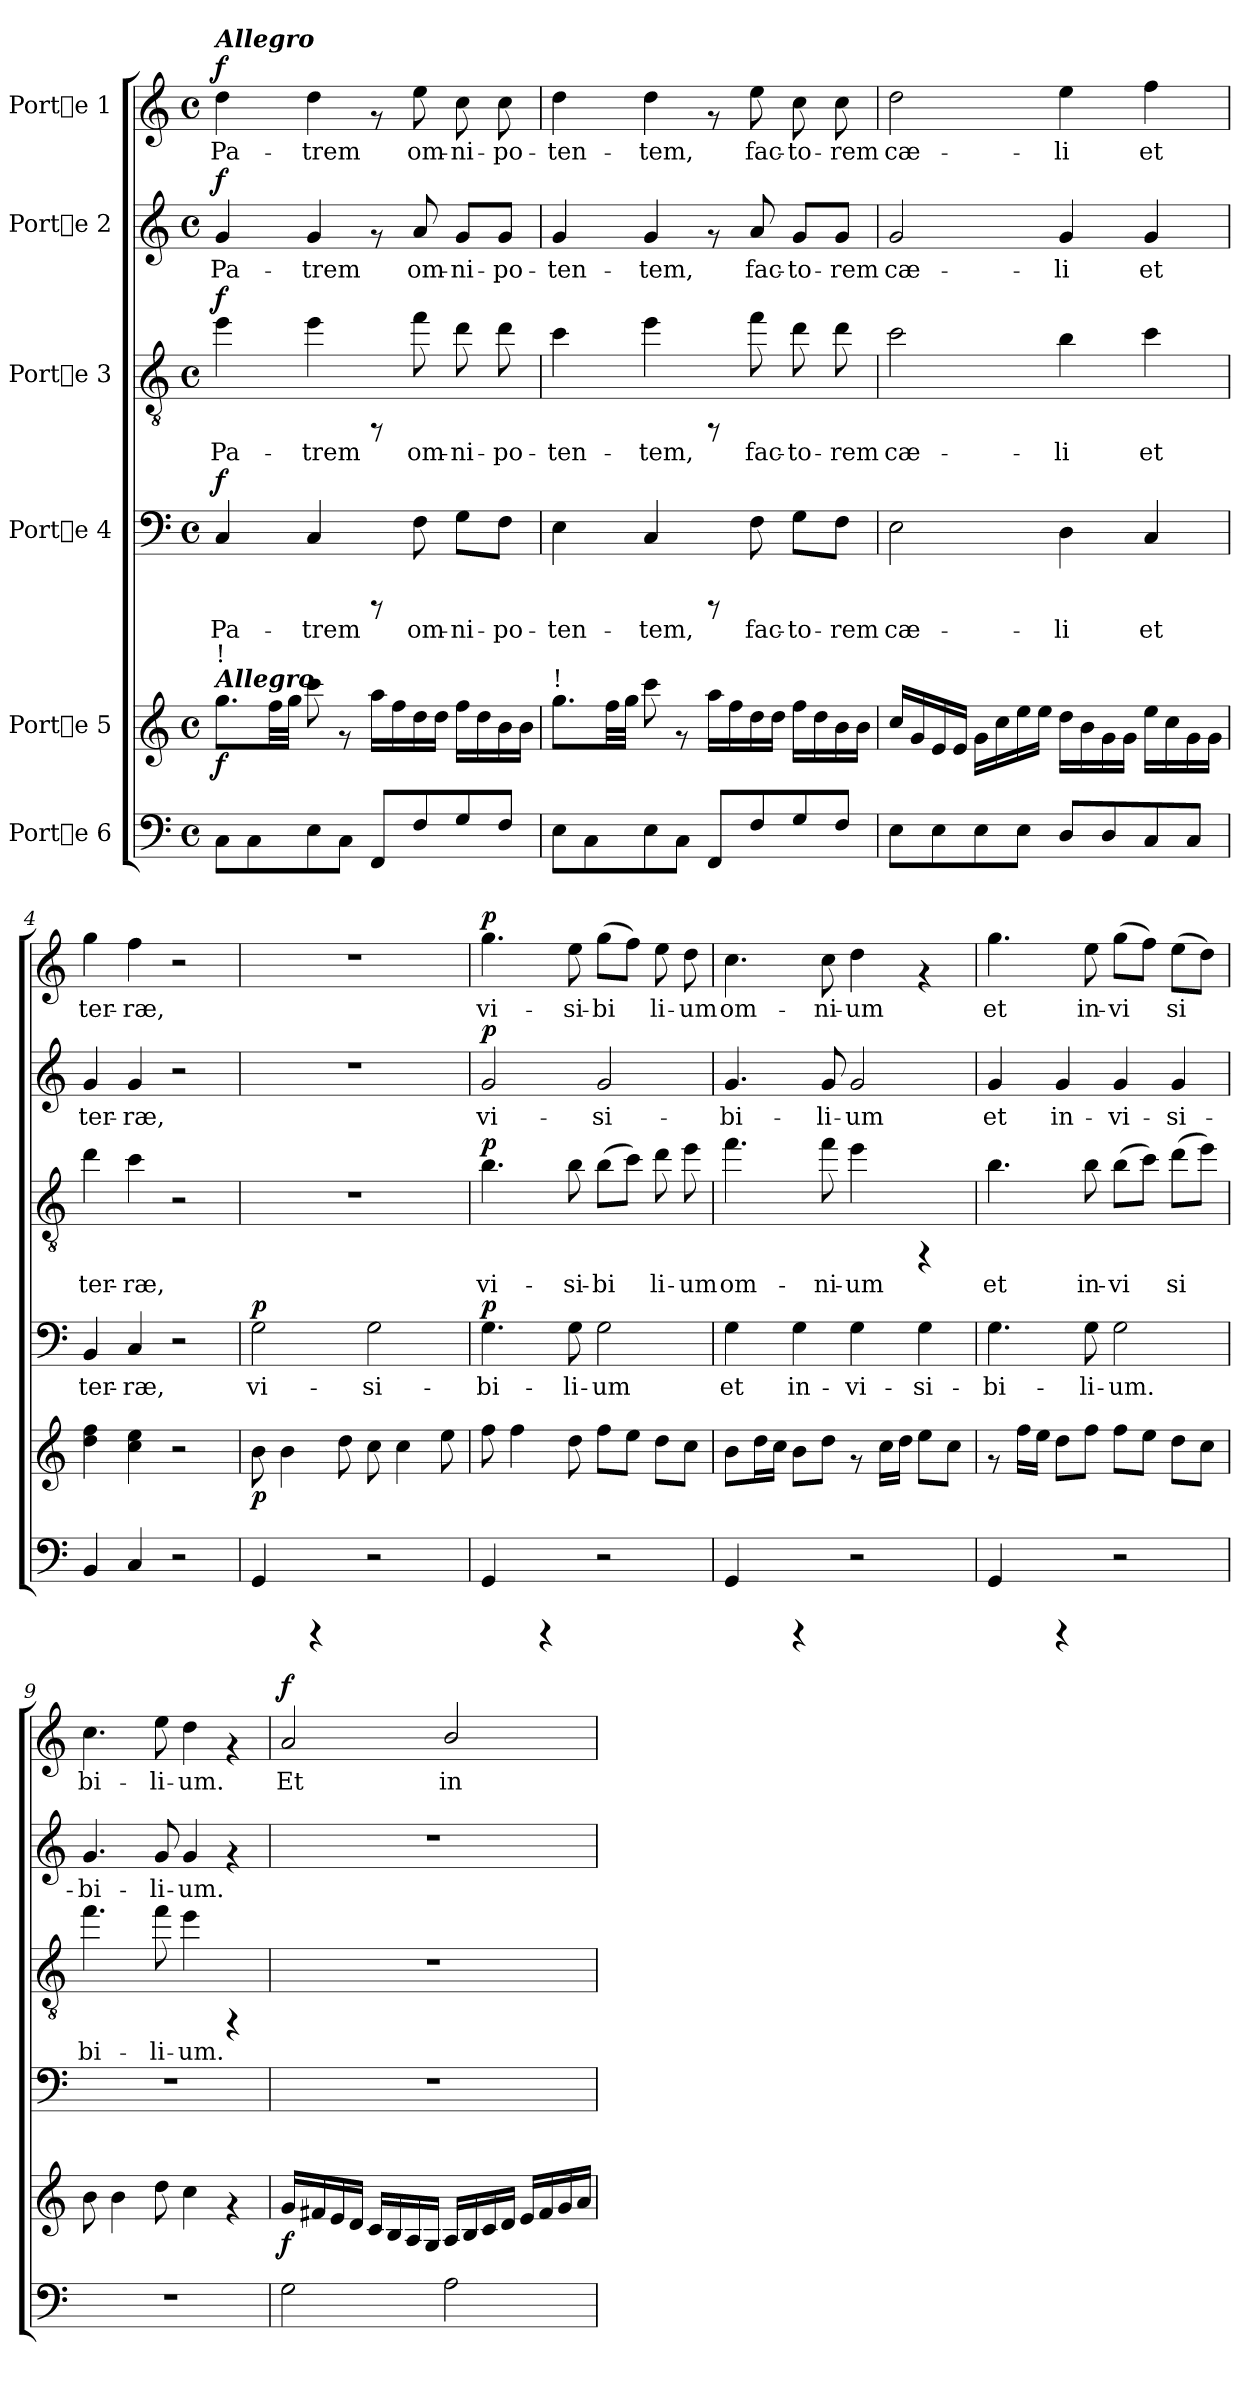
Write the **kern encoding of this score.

**kern	**kern	**dynam	**kern	**text	**dynam	**kern	**text	**dynam	**kern	**text	**dynam	**kern	**text	**dynam
*part6	*part5	*part5	*part4	*part4	*part4	*part3	*part3	*part3	*part2	*part2	*part2	*part1	*part1	*part1
*staff6	*staff5	*staff5	*staff4	*staff4	*staff4	*staff3	*staff3	*staff3	*staff2	*staff2	*staff2	*staff1	*staff1	*staff1
*I"Porte 6	*I"Porte 5	*	*I"Porte 4	*	*	*I"Porte 3	*	*	*I"Porte 2	*	*	*I"Porte 1	*	*
!!LO:PB:g=z
*stria5	*stria5	*	*stria5	*	*	*stria5	*	*	*stria5	*	*	*stria5	*	*
*clefF4	*clefG2	*	*clefF4	*	*	*clefGv2	*	*	*clefG2	*	*	*clefG2	*	*
*	*	*	*	*	*	*ITrd8c14	*	*	*	*	*	*ITrd1c2	*	*
*M4/4	*M4/4	*	*M4/4	*	*	*M4/4	*	*	*M4/4	*	*	*M4/4	*	*
*met(c)	*met(c)	*	*met(c)	*	*	*met(c)	*	*	*met(c)	*	*	*met(c)	*	*
=1	=1	=1	=1	=1	=1	=1	=1	=1	=1	=1	=1	=1	=1	=1
!	!	!	!	!	!	!	!	!	!	!	!	!LO:TX:a:Bi:t=Allegro	!	!
!	!LO:TX:a:Bi:t=Allegro	!	!	!	!	!	!	!	!	!	!	!	!	!
!	!LO:TX:a:t=!	!	!	!	!	!	!	!	!	!	!	!	!	!
!	!	!LO:DY:b	!	!LO:LY:b:cj	!LO:DY:a	!	!LO:LY:b:cj	!LO:DY:a	!	!LO:LY:b:cj	!LO:DY:a	!	!LO:LY:b:cj	!LO:DY:a
8C\L	8.gg\L	f	4C/	Pa-	f	4e\	Pa-	f	4g/	Pa-	f	4cc\	Pa-	f
8C\	.	.	.	.	.	.	.	.	.	.	.	.	.	.
.	32ff\	.	.	.	.	.	.	.	.	.	.	.	.	.
.	32gg\J	.	.	.	.	.	.	.	.	.	.	.	.	.
!	!	!	!	!LO:LY:b:cj	!	!	!LO:LY:b:cj	!	!	!LO:LY:b:cj	!	!	!LO:LY:b:cj	!
8E\	8ccc\	.	4C/	-trem	.	4e\	-trem	.	4g/	-trem	.	4cc\	-trem	.
8C\J	8rf	.	.	.	.	.	.	.	.	.	.	.	.	.
8FF/L	16aa\L	.	8rCCC	.	.	8rFF	.	.	8rf	.	.	8rf	.	.
.	16ff\	.	.	.	.	.	.	.	.	.	.	.	.	.
!	!	!	!	!LO:LY:b:cj	!	!	!LO:LY:b:cj	!	!	!LO:LY:b:cj	!	!	!LO:LY:b:cj	!
8F/	16dd\	.	8F\	om-	.	8f\	om-	.	8a/	om-	.	8dd\	om-	.
.	16dd\J	.	.	.	.	.	.	.	.	.	.	.	.	.
!	!	!	!	!LO:LY:b:cj	!	!	!LO:LY:b:cj	!	!	!LO:LY:b:cj	!	!	!LO:LY:b:cj	!
8G/	16ff\L	.	8G\L	-ni-	.	8d\	-ni-	.	8g/L	-ni-	.	8b\	-ni-	.
.	16dd\	.	.	.	.	.	.	.	.	.	.	.	.	.
!	!	!	!	!LO:LY:b:cj	!	!	!LO:LY:b:cj	!	!	!LO:LY:b:cj	!	!	!LO:LY:b:cj	!
8F/J	16b\	.	8F\J	-po-	.	8d\	-po-	.	8g/J	-po-	.	8b\	-po-	.
.	16b\J	.	.	.	.	.	.	.	.	.	.	.	.	.
=2	=2	=2	=2	=2	=2	=2	=2	=2	=2	=2	=2	=2	=2	=2
!	!LO:TX:a:t=!	!	!	!	!	!	!	!	!	!	!	!	!	!
!	!	!	!	!LO:LY:b:cj	!	!	!LO:LY:b:cj	!	!	!LO:LY:b:cj	!	!	!LO:LY:b:cj	!
8E\L	8.gg\L	.	4E\	-ten-	.	4c\	-ten-	.	4g/	-ten-	.	4cc\	-ten-	.
8C\	.	.	.	.	.	.	.	.	.	.	.	.	.	.
.	32ff\	.	.	.	.	.	.	.	.	.	.	.	.	.
.	32gg\J	.	.	.	.	.	.	.	.	.	.	.	.	.
!	!	!	!	!LO:LY:b:cj	!	!	!LO:LY:b:cj	!	!	!LO:LY:b:cj	!	!	!LO:LY:b:cj	!
8E\	8ccc\	.	4C/	-tem,	.	4e\	-tem,	.	4g/	-tem,	.	4cc\	-tem,	.
8C\J	8rf	.	.	.	.	.	.	.	.	.	.	.	.	.
8FF/L	16aa\L	.	8rCCC	.	.	8rFF	.	.	8rf	.	.	8rf	.	.
.	16ff\	.	.	.	.	.	.	.	.	.	.	.	.	.
!	!	!	!	!LO:LY:b:cj	!	!	!LO:LY:b:cj	!	!	!LO:LY:b:cj	!	!	!LO:LY:b:cj	!
8F/	16dd\	.	8F\	fac-	.	8f\	fac-	.	8a/	fac-	.	8dd\	fac-	.
.	16dd\J	.	.	.	.	.	.	.	.	.	.	.	.	.
!	!	!	!	!LO:LY:b:cj	!	!	!LO:LY:b:cj	!	!	!LO:LY:b:cj	!	!	!LO:LY:b:cj	!
8G/	16ff\L	.	8G\L	-to-	.	8d\	-to-	.	8g/L	-to-	.	8b\	-to-	.
.	16dd\	.	.	.	.	.	.	.	.	.	.	.	.	.
!	!	!	!	!LO:LY:b:cj	!	!	!LO:LY:b:cj	!	!	!LO:LY:b:cj	!	!	!LO:LY:b:cj	!
8F/J	16b\	.	8F\J	-rem	.	8d\	-rem	.	8g/J	-rem	.	8b\	-rem	.
.	16b\J	.	.	.	.	.	.	.	.	.	.	.	.	.
=3	=3	=3	=3	=3	=3	=3	=3	=3	=3	=3	=3	=3	=3	=3
!	!	!	!	!LO:LY:b:cj	!	!	!LO:LY:b:cj	!	!	!LO:LY:b:cj	!	!	!LO:LY:b:cj	!
8E\L	16cc/L	.	2E\	cæ-	.	2c\	cæ-	.	2g/	cæ-	.	2cc\	cæ-	.
.	16g/	.	.	.	.	.	.	.	.	.	.	.	.	.
8E\	16e/	.	.	.	.	.	.	.	.	.	.	.	.	.
.	16e/J	.	.	.	.	.	.	.	.	.	.	.	.	.
8E\	16g\L	.	.	.	.	.	.	.	.	.	.	.	.	.
.	16cc\	.	.	.	.	.	.	.	.	.	.	.	.	.
8E\J	16ee\	.	.	.	.	.	.	.	.	.	.	.	.	.
.	16ee\J	.	.	.	.	.	.	.	.	.	.	.	.	.
!	!	!	!	!LO:LY:b:cj	!	!	!LO:LY:b:cj	!	!	!LO:LY:b:cj	!	!	!LO:LY:b:cj	!
8D/L	16dd\L	.	4D\	-li	.	4B\	-li	.	4g/	-li	.	4dd\	-li	.
.	16b\	.	.	.	.	.	.	.	.	.	.	.	.	.
8D/	16g\	.	.	.	.	.	.	.	.	.	.	.	.	.
.	16g\J	.	.	.	.	.	.	.	.	.	.	.	.	.
!	!	!	!	!LO:LY:b:cj	!	!	!LO:LY:b:cj	!	!	!LO:LY:b:cj	!	!	!LO:LY:b:cj	!
8C/	16ee\L	.	4C/	et	.	4c\	et	.	4g/	et	.	4ee\	et	.
.	16cc\	.	.	.	.	.	.	.	.	.	.	.	.	.
8C/J	16g\	.	.	.	.	.	.	.	.	.	.	.	.	.
.	16g\J	.	.	.	.	.	.	.	.	.	.	.	.	.
=4	=4	=4	=4	=4	=4	=4	=4	=4	=4	=4	=4	=4	=4	=4
!	!	!	!	!LO:LY:b:cj	!	!	!LO:LY:b:cj	!	!	!LO:LY:b:cj	!	!	!LO:LY:b:cj	!
4BB/	4ff\ 4dd\	.	4BB/	ter-	.	4d\	ter-	.	4g/	ter-	.	4ff\	ter-	.
!	!	!	!	!LO:LY:b:cj	!	!	!LO:LY:b:cj	!	!	!LO:LY:b:cj	!	!	!LO:LY:b:cj	!
4C/	4ee\ 4cc\	.	4C/	-ræ,	.	4c\	-ræ,	.	4g/	-ræ,	.	4ee\	-ræ,	.
2r	2r	.	2r	.	.	2r	.	.	2r	.	.	2r	.	.
!!LO:LB:g=z
=5	=5	=5	=5	=5	=5	=5	=5	=5	=5	=5	=5	=5	=5	=5
!	!	!LO:DY:b	!	!LO:LY:b:cj	!LO:DY:a	!	!	!	!	!	!	!	!	!
4GG/	8b\	p	2G\	vi-	p	1r	.	.	1r	.	.	1r	.	.
.	4b\	.	.	.	.	.	.	.	.	.	.	.	.	.
4rCCC	.	.	.	.	.	.	.	.	.	.	.	.	.	.
.	8dd\	.	.	.	.	.	.	.	.	.	.	.	.	.
!	!	!	!	!LO:LY:b:cj	!	!	!	!	!	!	!	!	!	!
2r	8cc\	.	2G\	-si-	.	.	.	.	.	.	.	.	.	.
.	4cc\	.	.	.	.	.	.	.	.	.	.	.	.	.
.	8ee\	.	.	.	.	.	.	.	.	.	.	.	.	.
=6	=6	=6	=6	=6	=6	=6	=6	=6	=6	=6	=6	=6	=6	=6
!	!	!	!	!LO:LY:b:cj	!LO:DY:a	!	!LO:LY:b:cj	!LO:DY:a	!	!LO:LY:b:cj	!LO:DY:a	!	!LO:LY:b:cj	!LO:DY:a
4GG/	8ff\	.	4.G\	-bi-	p	4.B\	vi-	p	2g/	vi-	p	4.ff\	vi-	p
.	4ff\	.	.	.	.	.	.	.	.	.	.	.	.	.
4rCCC	.	.	.	.	.	.	.	.	.	.	.	.	.	.
!	!	!	!	!LO:LY:b:cj	!	!	!LO:LY:b:cj	!	!	!	!	!	!LO:LY:b:cj	!
.	8dd\	.	8G\	-li-	.	8B\	-si-	.	.	.	.	8dd\	-si-	.
!	!	!	!	!LO:LY:b:cj	!	!	!LO:LY:b:cj	!	!	!LO:LY:b:cj	!	!	!LO:LY:b:cj	!
2r	8ff\L	.	2G\	-um	.	(>8B\L	-bi-	.	2g/	-si-	.	(>8ff\L	-bi-	.
!	!	!	!	!	!	!	!LO:LY:b:cj	!	!	!	!	!	!LO:LY:b:cj	!
.	8ee\J	.	.	.	.	8c\J)	-	.	.	.	.	8ee\J)	-	.
!	!	!	!	!	!	!	!LO:LY:b:cj	!	!	!	!	!	!LO:LY:b:cj	!
.	8dd\L	.	.	.	.	8d\	li-	.	.	.	.	8dd\	li-	.
!	!	!	!	!	!	!	!LO:LY:b:cj	!	!	!	!	!	!LO:LY:b:cj	!
.	8cc\J	.	.	.	.	8e\	-um	.	.	.	.	8cc\	-um	.
=7	=7	=7	=7	=7	=7	=7	=7	=7	=7	=7	=7	=7	=7	=7
!	!	!	!	!LO:LY:b:cj	!	!	!LO:LY:b:cj	!	!	!LO:LY:b:cj	!	!	!LO:LY:b:cj	!
4GG/	8b\L	.	4G\	et	.	4.f\	om-	.	4.g/	-bi-	.	4.b\	om-	.
.	16dd\	.	.	.	.	.	.	.	.	.	.	.	.	.
.	16cc\J	.	.	.	.	.	.	.	.	.	.	.	.	.
!	!	!	!	!LO:LY:b:cj	!	!	!	!	!	!	!	!	!	!
4rCCC	8b\L	.	4G\	in-	.	.	.	.	.	.	.	.	.	.
!	!	!	!	!	!	!	!LO:LY:b:cj	!	!	!LO:LY:b:cj	!	!	!LO:LY:b:cj	!
.	8dd\J	.	.	.	.	8f\	-ni-	.	8g/	-li-	.	8b\	-ni-	.
!	!	!	!	!LO:LY:b:cj	!	!	!LO:LY:b:cj	!	!	!LO:LY:b:cj	!	!	!LO:LY:b:cj	!
2r	8rf	.	4G\	-vi-	.	4e\	-um	.	2g/	-um	.	4cc\	-um	.
.	16cc\L	.	.	.	.	.	.	.	.	.	.	.	.	.
.	16dd\J	.	.	.	.	.	.	.	.	.	.	.	.	.
!	!	!	!	!LO:LY:b:cj	!	!	!	!	!	!	!	!	!	!
.	8ee\L	.	4G\	-si-	.	4rFF	.	.	.	.	.	4rf	.	.
.	8cc\J	.	.	.	.	.	.	.	.	.	.	.	.	.
=8	=8	=8	=8	=8	=8	=8	=8	=8	=8	=8	=8	=8	=8	=8
!	!	!	!	!LO:LY:b:cj	!	!	!LO:LY:b:cj	!	!	!LO:LY:b:cj	!	!	!LO:LY:b:cj	!
4GG/	8rf	.	4.G\	-bi-	.	4.B\	et	.	4g/	et	.	4.ff\	et	.
.	16ff\L	.	.	.	.	.	.	.	.	.	.	.	.	.
.	16ee\J	.	.	.	.	.	.	.	.	.	.	.	.	.
!	!	!	!	!	!	!	!	!	!	!LO:LY:b:cj	!	!	!	!
4rCCC	8dd\L	.	.	.	.	.	.	.	4g/	in-	.	.	.	.
!	!	!	!	!LO:LY:b:cj	!	!	!LO:LY:b:cj	!	!	!	!	!	!LO:LY:b:cj	!
.	8ff\J	.	8G\	-li-	.	8B\	in-	.	.	.	.	8dd\	in-	.
!	!	!	!	!LO:LY:b:cj	!	!	!LO:LY:b:cj	!	!	!LO:LY:b:cj	!	!	!LO:LY:b:cj	!
2r	8ff\L	.	2G\	-um.	.	(>8B\L	-vi-	.	4g/	-vi-	.	(>8ff\L	-vi-	.
!	!	!	!	!	!	!	!LO:LY:b:cj	!	!	!	!	!	!LO:LY:b:cj	!
.	8ee\J	.	.	.	.	8c\J)	-	.	.	.	.	8ee\J)	-	.
!	!	!	!	!	!	!	!LO:LY:b:cj	!	!	!LO:LY:b:cj	!	!	!LO:LY:b:cj	!
.	8dd\L	.	.	.	.	(>8d\L	si-	.	4g/	-si-	.	(>8dd\L	si-	.
!	!	!	!	!	!	!	!LO:LY:b:cj	!	!	!	!	!	!LO:LY:b:cj	!
.	8cc\J	.	.	.	.	8e\J)	--	.	.	.	.	8cc\J)	--	.
=9	=9	=9	=9	=9	=9	=9	=9	=9	=9	=9	=9	=9	=9	=9
!	!	!	!	!	!	!	!LO:LY:b:cj	!	!	!LO:LY:b:cj	!	!	!LO:LY:b:cj	!
1r	8b\	.	1r	.	.	4.f\	-bi-	.	4.g/	-bi-	.	4.b\	-bi-	.
.	4b\	.	.	.	.	.	.	.	.	.	.	.	.	.
!	!	!	!	!	!	!	!LO:LY:b:cj	!	!	!LO:LY:b:cj	!	!	!LO:LY:b:cj	!
.	8dd\	.	.	.	.	8f\	-li-	.	8g/	-li-	.	8dd\	-li-	.
!	!	!	!	!	!	!	!LO:LY:b:cj	!	!	!LO:LY:b:cj	!	!	!LO:LY:b:cj	!
.	4cc\	.	.	.	.	4e\	-um.	.	4g/	-um.	.	4cc\	-um.	.
.	4rf	.	.	.	.	4rFF	.	.	4rf	.	.	4rf	.	.
!!LO:PB:g=z
=10	=10	=10	=10	=10	=10	=10	=10	=10	=10	=10	=10	=10	=10	=10
!	!	!LO:DY:b	!	!	!	!	!	!	!	!	!	!	!LO:LY:b:cj	!LO:DY:a
2G\	16g/L	f	1r	.	.	1r	.	.	1r	.	.	2g/	Et	f
.	16f#X/	.	.	.	.	.	.	.	.	.	.	.	.	.
.	16e/	.	.	.	.	.	.	.	.	.	.	.	.	.
.	16d/J	.	.	.	.	.	.	.	.	.	.	.	.	.
.	16c/L	.	.	.	.	.	.	.	.	.	.	.	.	.
.	16B/	.	.	.	.	.	.	.	.	.	.	.	.	.
.	16A/	.	.	.	.	.	.	.	.	.	.	.	.	.
.	16G/J	.	.	.	.	.	.	.	.	.	.	.	.	.
!	!	!	!	!	!	!	!	!	!	!	!	!	!LO:LY:b:cj	!
2A\	16A/L	.	.	.	.	.	.	.	.	.	.	2a/	in	.
.	16B/	.	.	.	.	.	.	.	.	.	.	.	.	.
.	16c/	.	.	.	.	.	.	.	.	.	.	.	.	.
.	16d/J	.	.	.	.	.	.	.	.	.	.	.	.	.
.	16e/L	.	.	.	.	.	.	.	.	.	.	.	.	.
.	16f#/	.	.	.	.	.	.	.	.	.	.	.	.	.
.	16g/	.	.	.	.	.	.	.	.	.	.	.	.	.
.	16a/J	.	.	.	.	.	.	.	.	.	.	.	.	.
=	=	=	=	=	=	=	=	=	=	=	=	=	=	=
*-	*-	*-	*-	*-	*-	*-	*-	*-	*-	*-	*-	*-	*-	*-
